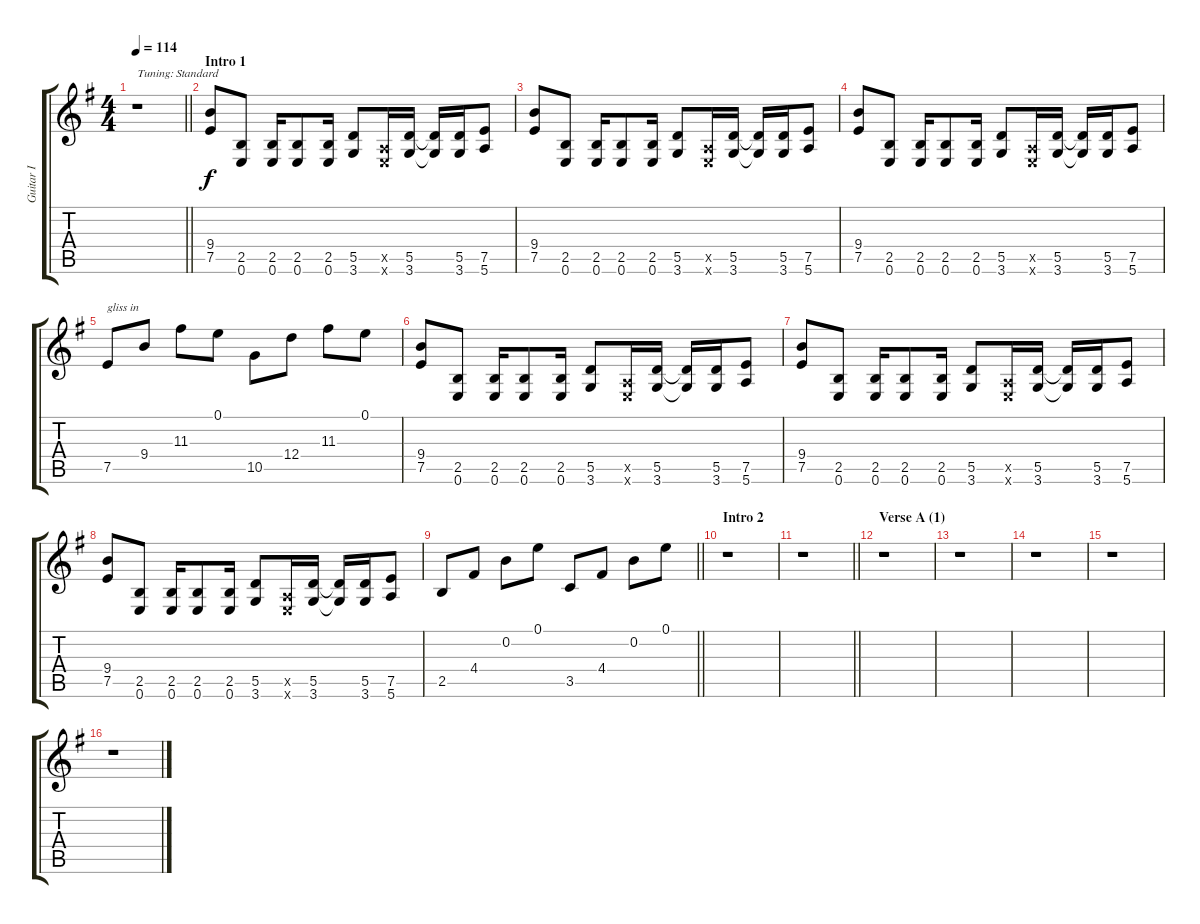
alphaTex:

\track ("Guitar I" "Guitar I") {instrument distortionguitar}
\staff {score tabs}
\tuning (E4 B3 G3 D3 A2 E2) {hide}
\ts (4 4)
\tempo 114
\clef g2
\barLineRight lightlight
\ks eminor
r.1{txt "Tuning: Standard" dy f instrument distortionguitar} |
\section ("" "Intro 1")
(9.4 7.5).8 (2.5 0.6).8 (2.5 0.6).16 (2.5 0.6).8 (2.5 0.6).16 (5.5 3.6).8 (0.5{x} 0.6{x}).16 (5.5 3.6).16 (5.5{t} 3.6{t}).16 (5.5 3.6).16 (7.5 5.6).8 |
(9.4 7.5).8 (2.5 0.6).8 (2.5 0.6).16 (2.5 0.6).8 (2.5 0.6).16 (5.5 3.6).8 (0.5{x} 0.6{x}).16 (5.5 3.6).16 (5.5{t} 3.6{t}).16 (5.5 3.6).16 (7.5 5.6).8 |
(9.4 7.5).8 (2.5 0.6).8 (2.5 0.6).16 (2.5 0.6).8 (2.5 0.6).16 (5.5 3.6).8 (0.5{x} 0.6{x}).16 (5.5 3.6).16 (5.5{t} 3.6{t}).16 (5.5 3.6).16 (7.5 5.6).8 |
7.5.8{txt "gliss in"} 9.4.8 11.3.8 0.1.8 10.5.8 12.4.8 11.3.8 0.1.8 |
(9.4 7.5).8 (2.5 0.6).8 (2.5 0.6).16 (2.5 0.6).8 (2.5 0.6).16 (5.5 3.6).8 (0.5{x} 0.6{x}).16 (5.5 3.6).16 (5.5{t} 3.6{t}).16 (5.5 3.6).16 (7.5 5.6).8 |
(9.4 7.5).8 (2.5 0.6).8 (2.5 0.6).16 (2.5 0.6).8 (2.5 0.6).16 (5.5 3.6).8 (0.5{x} 0.6{x}).16 (5.5 3.6).16 (5.5{t} 3.6{t}).16 (5.5 3.6).16 (7.5 5.6).8 |
(9.4 7.5).8 (2.5 0.6).8 (2.5 0.6).16 (2.5 0.6).8 (2.5 0.6).16 (5.5 3.6).8 (0.5{x} 0.6{x}).16 (5.5 3.6).16 (5.5{t} 3.6{t}).16 (5.5 3.6).16 (7.5 5.6).8 |
\barLineRight lightlight
2.5.8 4.4.8 0.2.8 0.1.8 3.5.8 4.4.8 0.2.8 0.1.8 |
\section ("" "Intro 2")
r.1 |
\barLineRight lightlight
r.1 |
\section ("" "Verse A (1)")
r.1 |
r.1 |
r.1 |
r.1 |
r.1
